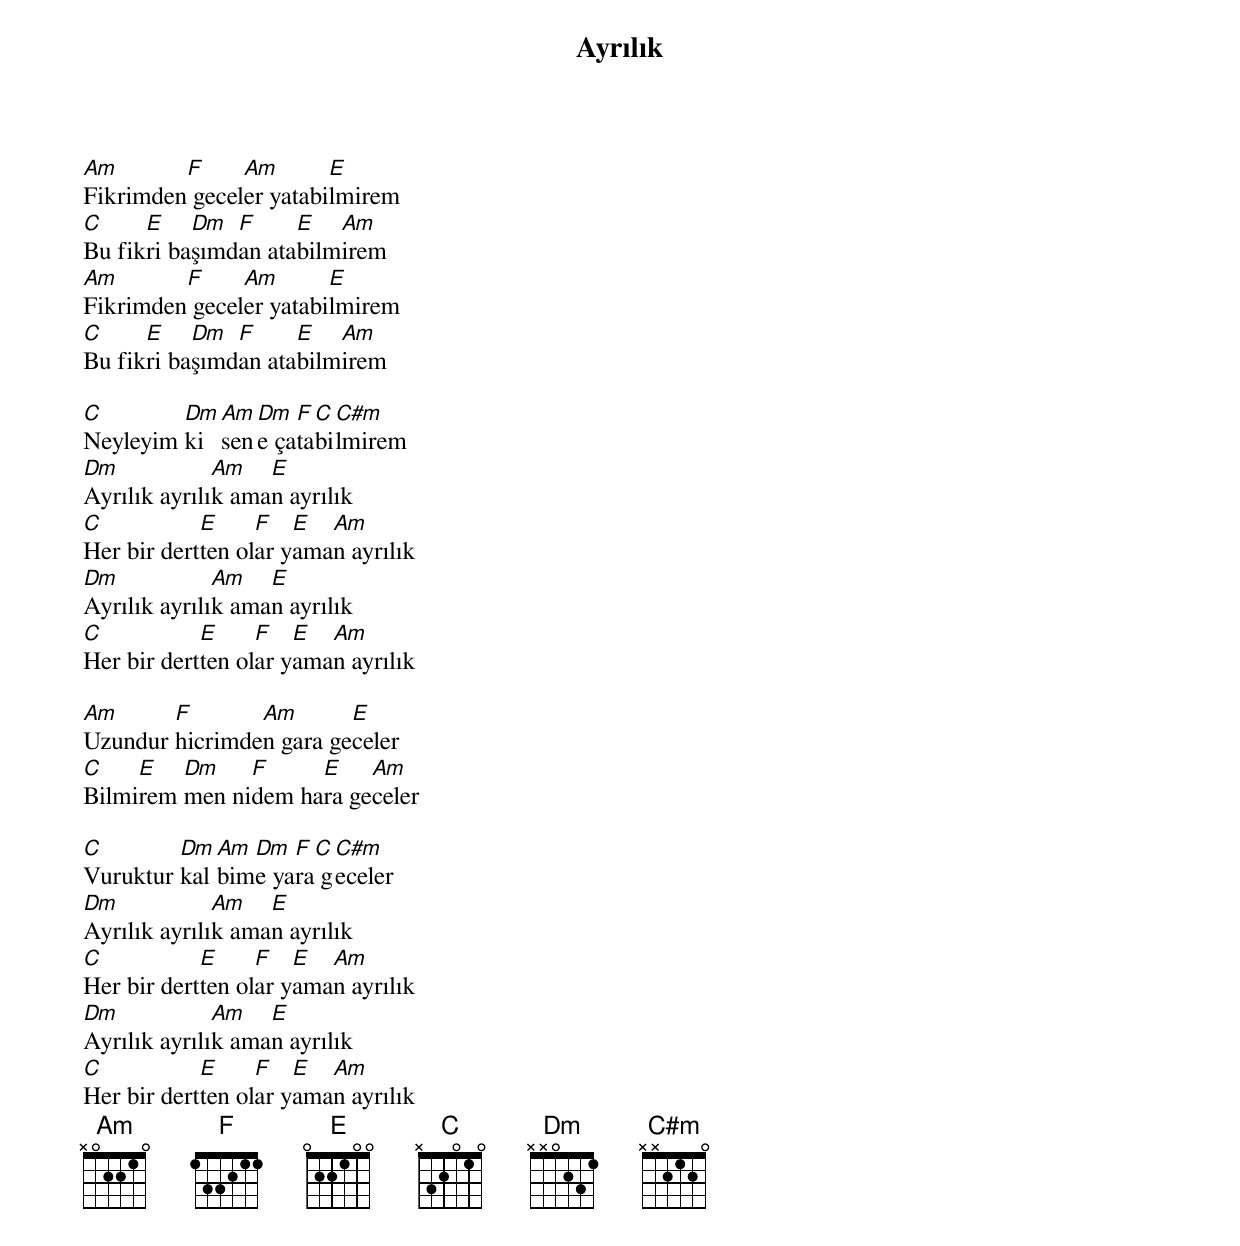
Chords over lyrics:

{title: Ayrılık}
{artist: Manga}

Am       F     Am       E
Fikrimden geceler yatabilmirem
C     E    Dm  F     E   Am
Bu fikri başımdan atabilmirem
Am       F     Am       E
Fikrimden geceler yatabilmirem
C     E    Dm  F     E   Am
Bu fikri başımdan atabilmirem

C        Dm Am Dm  F C C#m
Neyleyim ki sene çatabilmirem
Dm            Am   E
Ayrılık ayrılık aman ayrılık
C           E     F   E  Am
Her bir dertten olar yaman ayrılık
Dm            Am   E
Ayrılık ayrılık aman ayrılık
C           E     F   E  Am
Her bir dertten olar yaman ayrılık

Am      F       Am       E
Uzundur hicrimden gara geceler
C    E   Dm    F     E    Am
Bilmirem men nidem hara geceler

C        Dm Am Dm  F C C#m
Vuruktur kalbime yara geceler
Dm            Am   E
Ayrılık ayrılık aman ayrılık
C           E     F   E  Am
Her bir dertten olar yaman ayrılık
Dm            Am   E
Ayrılık ayrılık aman ayrılık
C           E     F   E  Am
Her bir dertten olar yaman ayrılık
